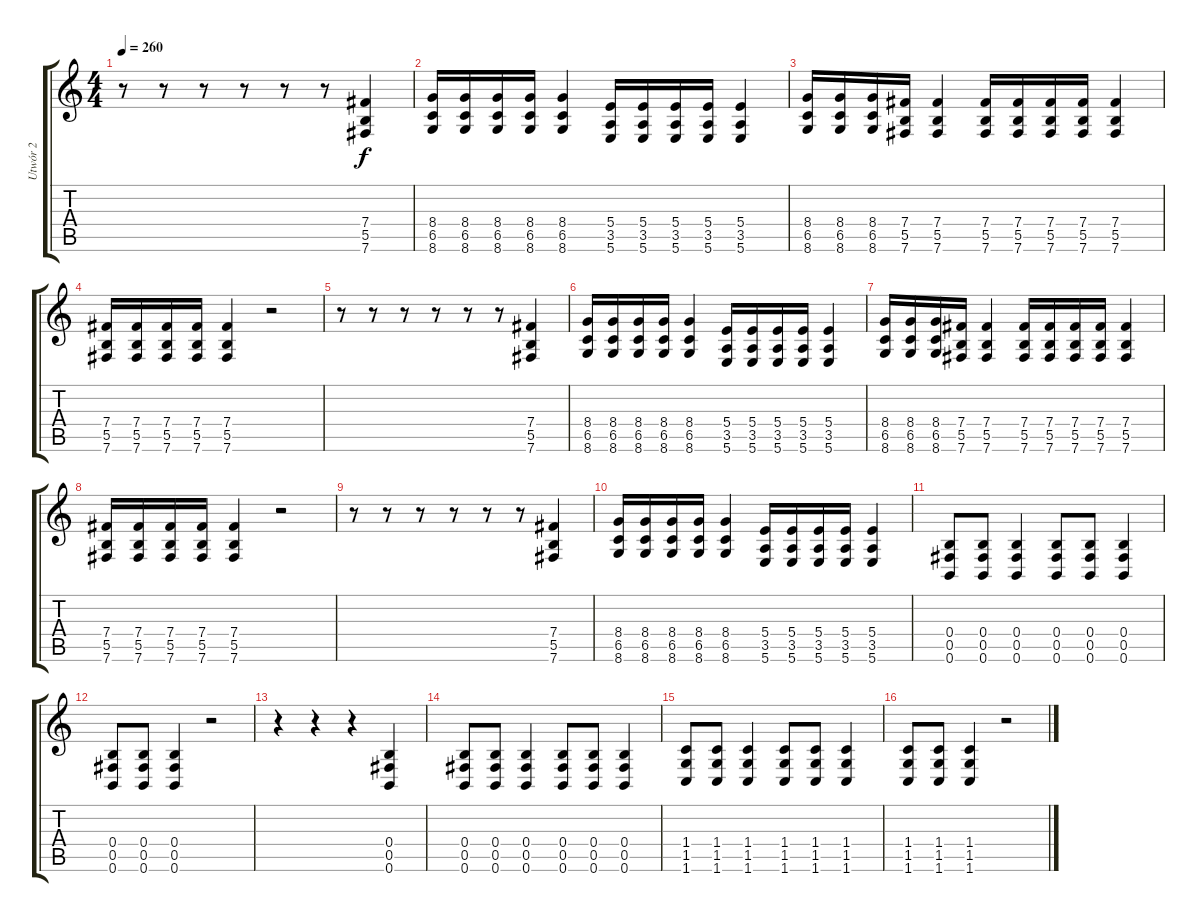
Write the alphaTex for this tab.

\track ("Utwór 2" "Utwór 2") {instrument distortionguitar}
\staff {score tabs}
\tuning (Db4 Ab3 E3 B2 Gb2 B1) {hide}
\ts (4 4)
\tempo 260
\clef g2
\ks c
r.8{dy f} r.8 r.8 r.8 r.8 r.8 (7.4 5.5 7.6).4 |
(8.4 6.5 8.6).16 (8.4 6.5 8.6).16 (8.4 6.5 8.6).16 (8.4 6.5 8.6).16 (8.4 6.5 8.6).4 (5.4 3.5 5.6).16 (5.4 3.5 5.6).16 (5.4 3.5 5.6).16 (5.4 3.5 5.6).16 (5.4 3.5 5.6).4 |
(8.4 6.5 8.6).16 (8.4 6.5 8.6).16 (8.4 6.5 8.6).16 (7.4 5.5 7.6).16 (7.4 5.5 7.6).4 (7.4 5.5 7.6).16 (7.4 5.5 7.6).16 (7.4 5.5 7.6).16 (7.4 5.5 7.6).16 (7.4 5.5 7.6).4 |
(7.4 5.5 7.6).16 (7.4 5.5 7.6).16 (7.4 5.5 7.6).16 (7.4 5.5 7.6).16 (7.4 5.5 7.6).4 r.2 |
r.8 r.8 r.8 r.8 r.8 r.8 (7.4 5.5 7.6).4 |
(8.4 6.5 8.6).16 (8.4 6.5 8.6).16 (8.4 6.5 8.6).16 (8.4 6.5 8.6).16 (8.4 6.5 8.6).4 (5.4 3.5 5.6).16 (5.4 3.5 5.6).16 (5.4 3.5 5.6).16 (5.4 3.5 5.6).16 (5.4 3.5 5.6).4 |
(8.4 6.5 8.6).16 (8.4 6.5 8.6).16 (8.4 6.5 8.6).16 (7.4 5.5 7.6).16 (7.4 5.5 7.6).4 (7.4 5.5 7.6).16 (7.4 5.5 7.6).16 (7.4 5.5 7.6).16 (7.4 5.5 7.6).16 (7.4 5.5 7.6).4 |
(7.4 5.5 7.6).16 (7.4 5.5 7.6).16 (7.4 5.5 7.6).16 (7.4 5.5 7.6).16 (7.4 5.5 7.6).4 r.2 |
r.8 r.8 r.8 r.8 r.8 r.8 (7.4 5.5 7.6).4 |
(8.4 6.5 8.6).16 (8.4 6.5 8.6).16 (8.4 6.5 8.6).16 (8.4 6.5 8.6).16 (8.4 6.5 8.6).4 (5.4 3.5 5.6).16 (5.4 3.5 5.6).16 (5.4 3.5 5.6).16 (5.4 3.5 5.6).16 (5.4 3.5 5.6).4 |
(0.4 0.5 0.6).8 (0.4 0.5 0.6).8 (0.4 0.5 0.6).4 (0.4 0.5 0.6).8 (0.4 0.5 0.6).8 (0.4 0.5 0.6).4 |
(0.4 0.5 0.6).8 (0.4 0.5 0.6).8 (0.4 0.5 0.6).4 r.2 |
r.4 r.4 r.4 (0.4 0.5 0.6).4 |
(0.4 0.5 0.6).8 (0.4 0.5 0.6).8 (0.4 0.5 0.6).4 (0.4 0.5 0.6).8 (0.4 0.5 0.6).8 (0.4 0.5 0.6).4 |
(1.4 1.5 1.6).8 (1.4 1.5 1.6).8 (1.4 1.5 1.6).4 (1.4 1.5 1.6).8 (1.4 1.5 1.6).8 (1.4 1.5 1.6).4 |
(1.4 1.5 1.6).8 (1.4 1.5 1.6).8 (1.4 1.5 1.6).4 r.2
